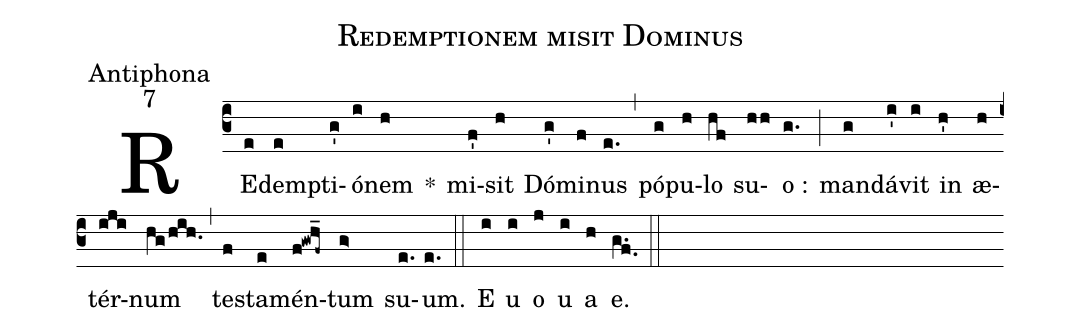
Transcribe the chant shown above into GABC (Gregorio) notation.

name:Redemptionem misit Dominus;
office-part:Antiphona;
mode:7;
%%
(c3) RE(e)dem(e)pti(g')ó(i)nem(h) *() mi(f')sit(h) Dó(g')mi(f)nus(e.) (,) pó(g)pu(h)lo(hf) su(hh)o :(g.) (;) man(g)dá(i')vit(i) in(h') æ(h)tér(iji)num(hg/hih.) (,) te(f)sta(e)mén(f!gwh_f~)tum(g>) su(e.)um.(e.) (::) E(i) u(i) o(j) u(i) a(h) e.(g.f.) (::)
